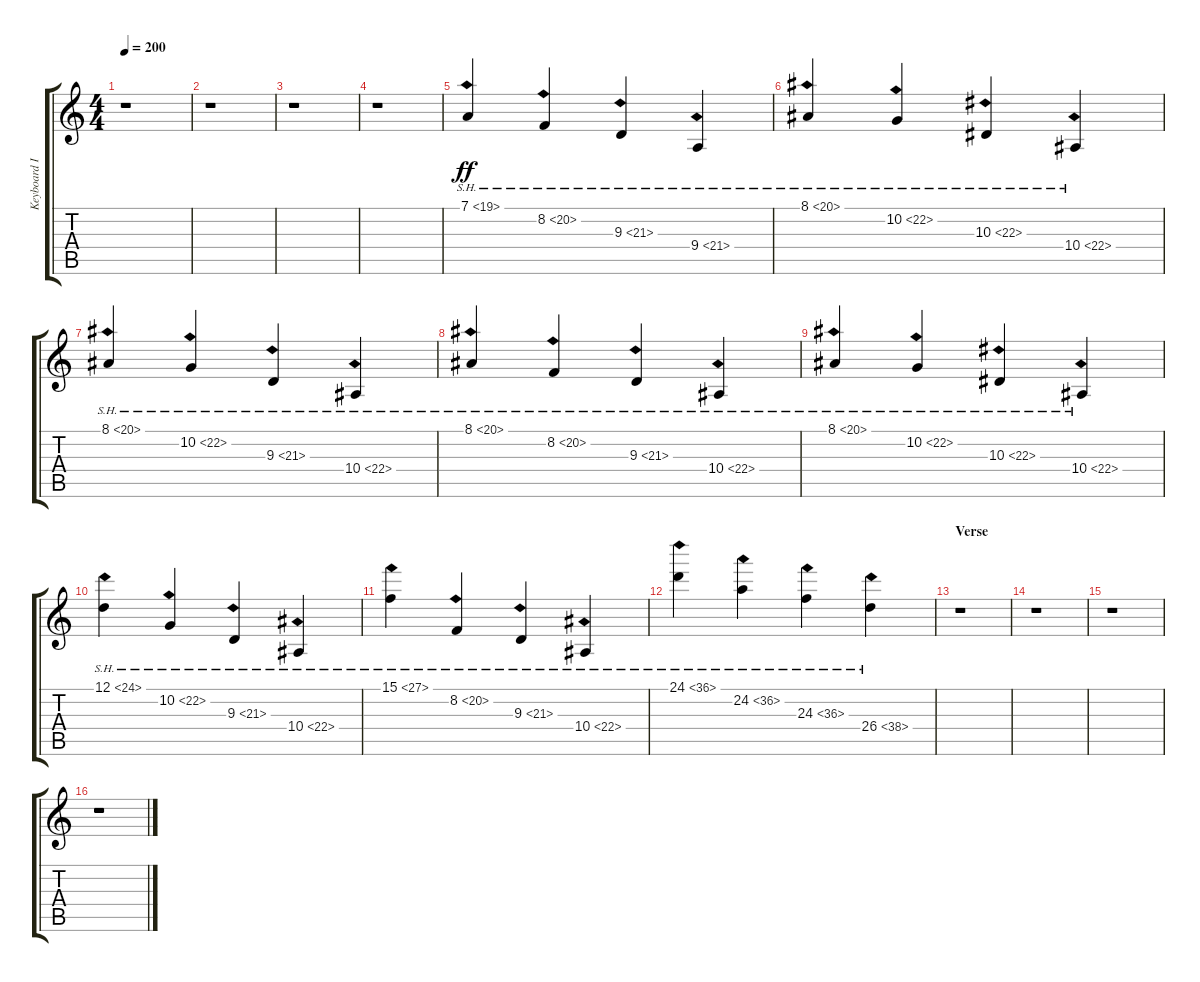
\track ("Keyboard II" "Keyboard I") {instrument pad1newage}
\staff {score tabs}
\tuning (D4 A3 F3 C3 G2 D2) {hide}
\ts (4 4)
\tempo 200
\clef g2
\ks c
r.1{dy ff} |
r.1 |
r.1 |
r.1 |
7.1{sh 12}.4 8.2{sh 12}.4 9.3{sh 12}.4 9.4{sh 12}.4 |
8.1{sh 12}.4 10.2{sh 12}.4 10.3{sh 12}.4 10.4{sh 12}.4 |
8.1{sh 12}.4 10.2{sh 12}.4 9.3{sh 12}.4 10.4{sh 12}.4 |
8.1{sh 12}.4 8.2{sh 12}.4 9.3{sh 12}.4 10.4{sh 12}.4 |
8.1{sh 12}.4 10.2{sh 12}.4 10.3{sh 12}.4 10.4{sh 12}.4 |
12.1{sh 12}.4 10.2{sh 12}.4 9.3{sh 12}.4 10.4{sh 12}.4 |
15.1{sh 12}.4 8.2{sh 12}.4 9.3{sh 12}.4 10.4{sh 12}.4 |
24.1{sh 12}.4 24.2{sh 12}.4 24.3{sh 12}.4 26.4{sh 12}.4 |
\section ("" "Verse")
r.1 |
r.1 |
r.1 |
r.1
